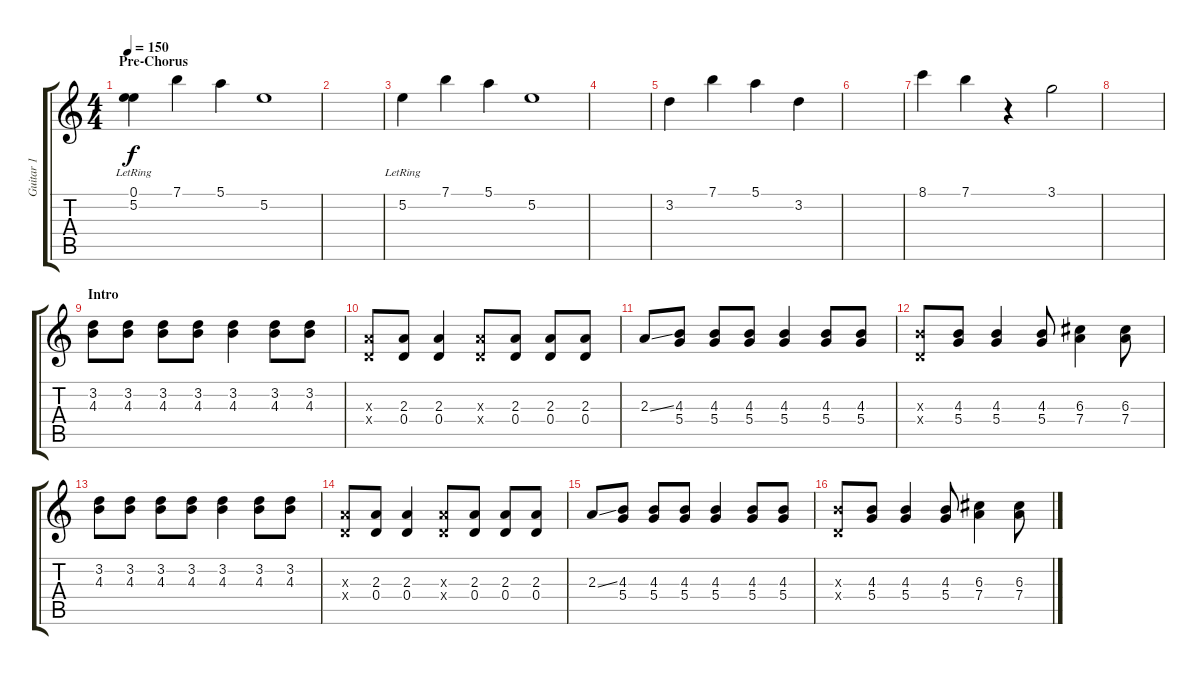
\track ("Guitar 1" "Guitar 1") {instrument acousticguitarsteel}
\staff {score tabs}
\tuning (E4 B3 G3 D3 A2 E2) {hide}
\ts (4 4)
\section ("" "Pre-Chorus")
\tempo 150
\clef g2
\ks c
(0.1 5.2{lr}).4{dy f} 7.1.4 5.1.4 5.2.1 |
|
5.2{lr}.4 7.1.4 5.1.4 5.2.1 |
|
3.2.4 7.1.4 5.1.4 3.2.4 |
|
8.1.4 7.1.4 r.4 3.1.2 |
|
\section ("" "Intro")
(3.2 4.3).8 (3.2 4.3).8 (3.2 4.3).8 (3.2 4.3).8 (3.2 4.3).4 (3.2 4.3).8 (3.2 4.3).8 |
(2.3{x} 0.4{x}).8 (2.3 0.4).8 (2.3 0.4).4 (2.3{x} 0.4{x}).8 (2.3 0.4).8 (2.3 0.4).8 (2.3 0.4).8 |
2.3{ss}.8 (4.3 5.4).8 (4.3 5.4).8 (4.3 5.4).8 (4.3 5.4).4 (4.3 5.4).8 (4.3 5.4).8 |
(4.3{x} 0.4{x}).8 (4.3 5.4).8 (4.3 5.4).4 (4.3 5.4).8 (6.3 7.4).4 (6.3 7.4).8 |
(3.2 4.3).8 (3.2 4.3).8 (3.2 4.3).8 (3.2 4.3).8 (3.2 4.3).4 (3.2 4.3).8 (3.2 4.3).8 |
(2.3{x} 0.4{x}).8 (2.3 0.4).8 (2.3 0.4).4 (2.3{x} 0.4{x}).8 (2.3 0.4).8 (2.3 0.4).8 (2.3 0.4).8 |
2.3{ss}.8 (4.3 5.4).8 (4.3 5.4).8 (4.3 5.4).8 (4.3 5.4).4 (4.3 5.4).8 (4.3 5.4).8 |
(4.3{x} 0.4{x}).8 (4.3 5.4).8 (4.3 5.4).4 (4.3 5.4).8 (6.3 7.4).4 (6.3 7.4).8
